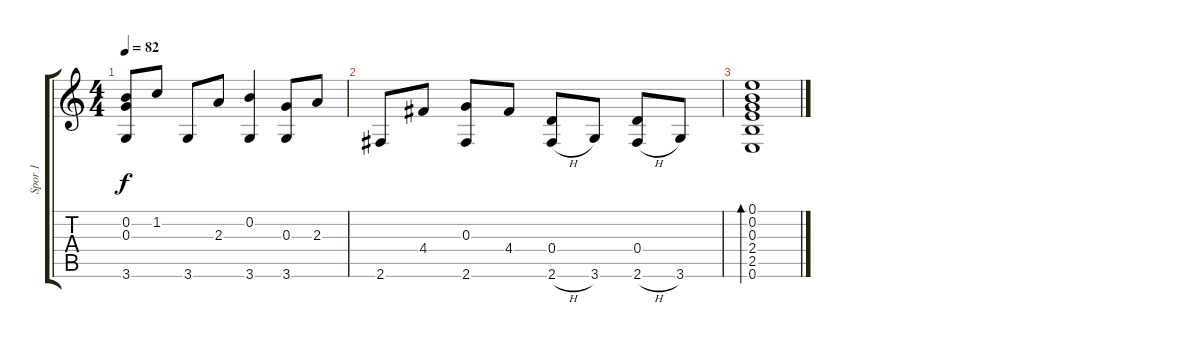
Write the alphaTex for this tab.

\track ("Spor 1" "Spor 1") {instrument acousticguitarsteel}
\staff {score tabs}
\tuning (E4 B3 G3 D3 A2 E2) {hide}
\ts (4 4)
\tempo 82
\clef g2
\ks c
(0.2 0.3 3.6).8{dy f} 1.2.8 3.6.8 2.3.8 (0.2 3.6).4 (0.3 3.6).8 2.3.8 |
2.6.8 4.4.8 (0.3 2.6).8 4.4.8 (0.4 2.6{h}).8 3.6.8 (0.4 2.6{h}).8 3.6.8 |
(0.1 0.2 0.3 2.4 2.5 0.6).1{bd 60}
